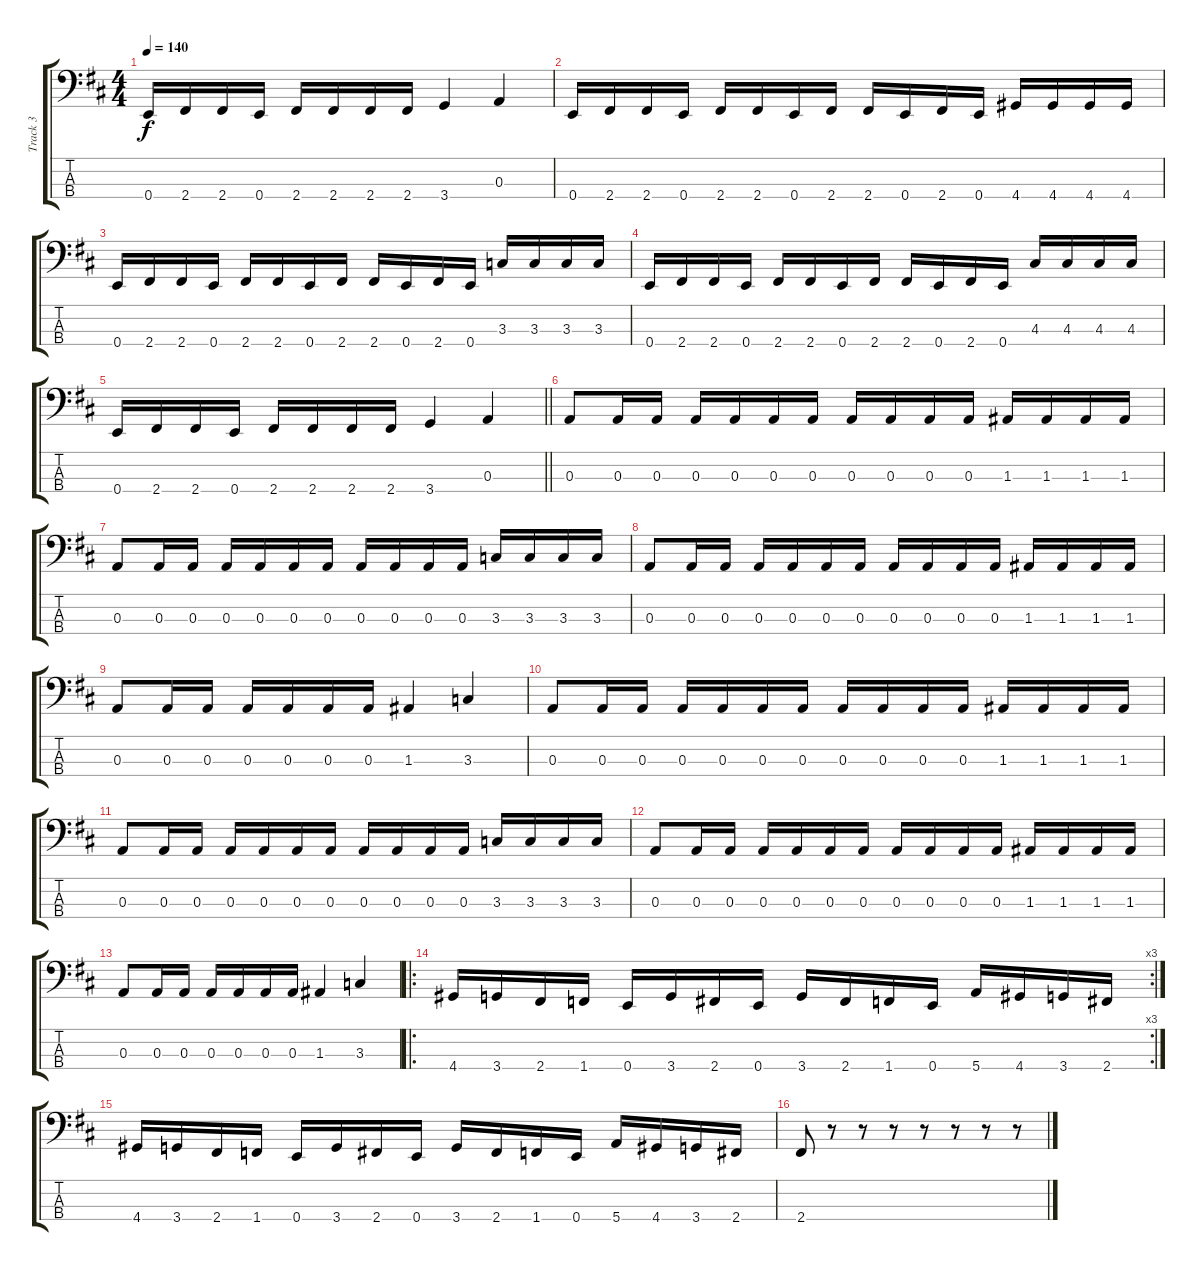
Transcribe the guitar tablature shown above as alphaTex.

\track ("Track 3" "Track 3") {instrument electricbassfinger}
\staff {score tabs}
\tuning (G2 D2 A1 E1) {hide}
\ts (4 4)
\tempo 140
\clef f4
\ks d
0.4.16{dy f} 2.4.16 2.4.16 0.4.16 2.4.16 2.4.16 2.4.16 2.4.16 3.4.4 0.3.4 |
0.4.16 2.4.16 2.4.16 0.4.16 2.4.16 2.4.16 0.4.16 2.4.16 2.4.16 0.4.16 2.4.16 0.4.16 4.4.16 4.4.16 4.4.16 4.4.16 |
0.4.16 2.4.16 2.4.16 0.4.16 2.4.16 2.4.16 0.4.16 2.4.16 2.4.16 0.4.16 2.4.16 0.4.16 3.3.16 3.3.16 3.3.16 3.3.16 |
0.4.16 2.4.16 2.4.16 0.4.16 2.4.16 2.4.16 0.4.16 2.4.16 2.4.16 0.4.16 2.4.16 0.4.16 4.3.16 4.3.16 4.3.16 4.3.16 |
\barLineRight lightlight
0.4.16 2.4.16 2.4.16 0.4.16 2.4.16 2.4.16 2.4.16 2.4.16 3.4.4 0.3.4 |
0.3.8 0.3.16 0.3.16 0.3.16 0.3.16 0.3.16 0.3.16 0.3.16 0.3.16 0.3.16 0.3.16 1.3.16 1.3.16 1.3.16 1.3.16 |
0.3.8 0.3.16 0.3.16 0.3.16 0.3.16 0.3.16 0.3.16 0.3.16 0.3.16 0.3.16 0.3.16 3.3.16 3.3.16 3.3.16 3.3.16 |
0.3.8 0.3.16 0.3.16 0.3.16 0.3.16 0.3.16 0.3.16 0.3.16 0.3.16 0.3.16 0.3.16 1.3.16 1.3.16 1.3.16 1.3.16 |
0.3.8 0.3.16 0.3.16 0.3.16 0.3.16 0.3.16 0.3.16 1.3.4 3.3.4 |
0.3.8 0.3.16 0.3.16 0.3.16 0.3.16 0.3.16 0.3.16 0.3.16 0.3.16 0.3.16 0.3.16 1.3.16 1.3.16 1.3.16 1.3.16 |
0.3.8 0.3.16 0.3.16 0.3.16 0.3.16 0.3.16 0.3.16 0.3.16 0.3.16 0.3.16 0.3.16 3.3.16 3.3.16 3.3.16 3.3.16 |
0.3.8 0.3.16 0.3.16 0.3.16 0.3.16 0.3.16 0.3.16 0.3.16 0.3.16 0.3.16 0.3.16 1.3.16 1.3.16 1.3.16 1.3.16 |
0.3.8 0.3.16 0.3.16 0.3.16 0.3.16 0.3.16 0.3.16 1.3.4 3.3.4 |
\ro
\rc 3
4.4.16 3.4.16 2.4.16 1.4.16 0.4.16 3.4.16 2.4.16 0.4.16 3.4.16 2.4.16 1.4.16 0.4.16 5.4.16 4.4.16 3.4.16 2.4.16 |
4.4.16 3.4.16 2.4.16 1.4.16 0.4.16 3.4.16 2.4.16 0.4.16 3.4.16 2.4.16 1.4.16 0.4.16 5.4.16 4.4.16 3.4.16 2.4.16 |
2.4.8 r.8 r.8 r.8 r.8 r.8 r.8 r.8
